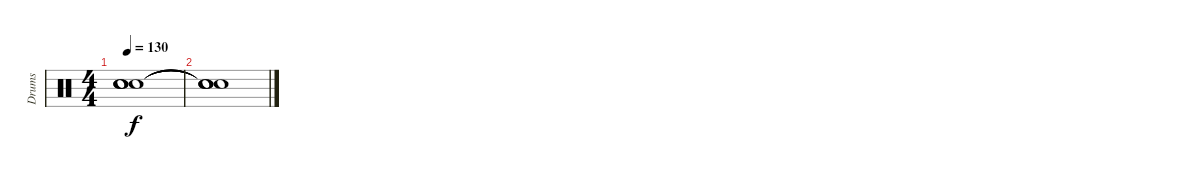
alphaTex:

\track ("Drums" "Drums") {instrument percussion}
\staff {score}
\articulation defaults
\ts (4 4)
\tempo 130
\clef neutral
\ks c
("Snare (hit)"{t} "Snare (hit)"{t} "Snare (hit)"{t} "Snare (hit)"{t}).1{dy f} |
("Snare (hit)"{t} "Snare (hit)"{t} "Snare (hit)"{t} "Snare (hit)"{t}).1
